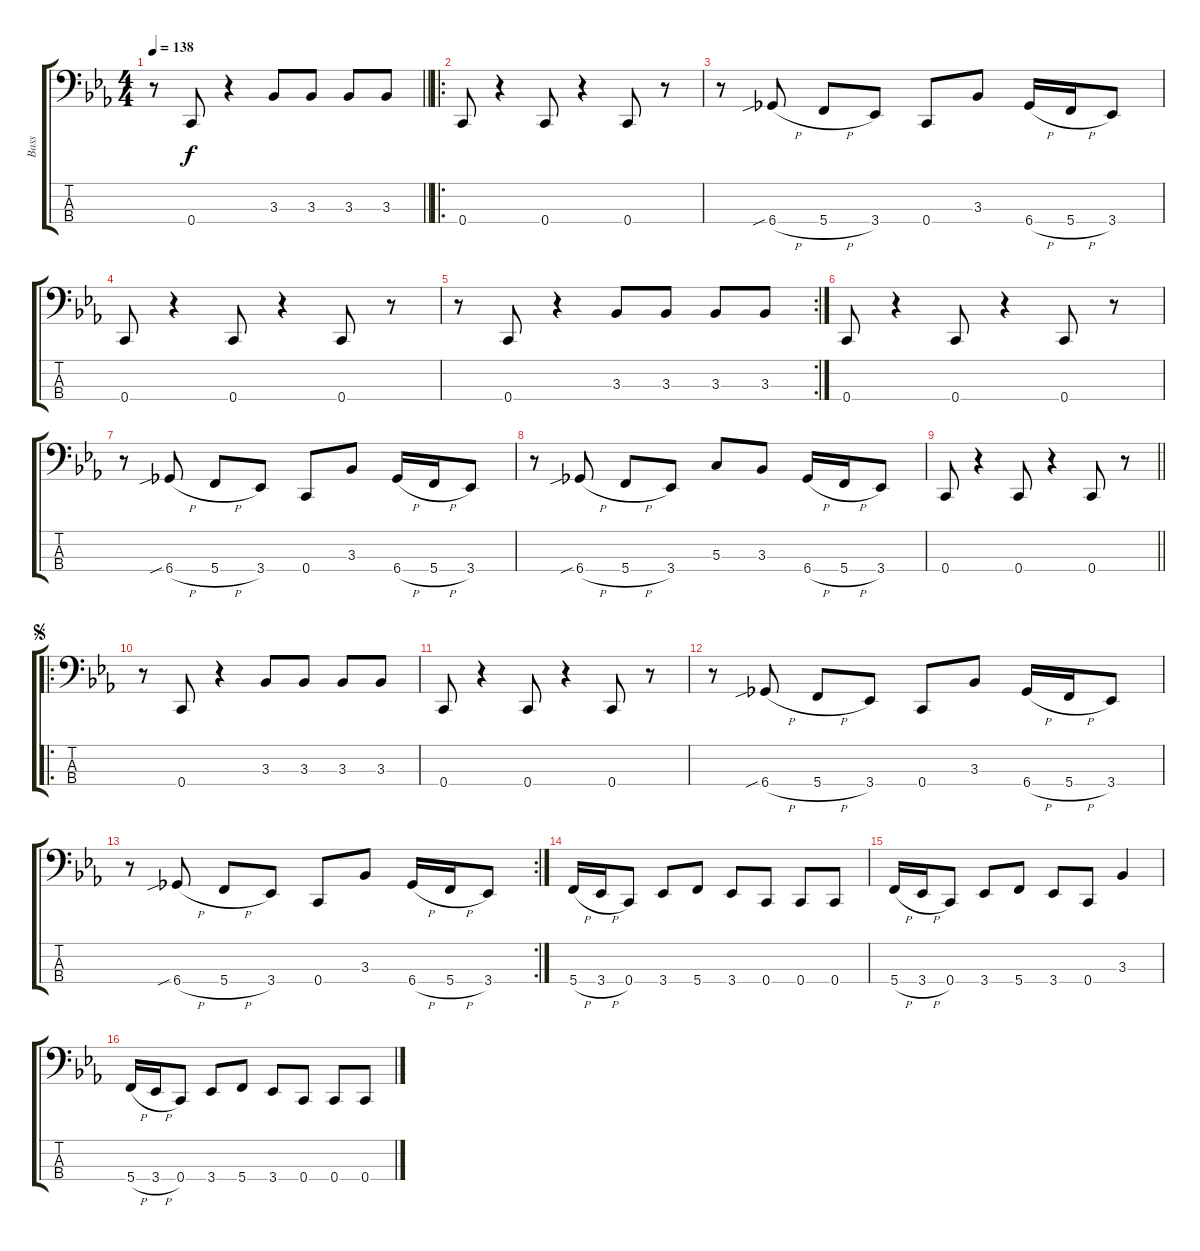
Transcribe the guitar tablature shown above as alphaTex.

\track ("Bass" "Bass") {instrument electricbassfinger}
\staff {score tabs}
\tuning (F2 C2 G1 C1) {hide}
\ts (4 4)
\tempo 138
\clef f4
\barLineRight lightlight
\ks eb
r.8{dy f} 0.4.8 r.4 3.3.8 3.3.8 3.3.8 3.3.8 |
\ro
0.4.8 r.4 0.4.8 r.4 0.4.8 r.8 |
r.8 6.4{sib h}.8 5.4{h}.8 3.4.8 0.4.8 3.3.8 6.4{h}.16 5.4{h}.16 3.4.8 |
0.4.8 r.4 0.4.8 r.4 0.4.8 r.8 |
\rc 2
r.8 0.4.8 r.4 3.3.8 3.3.8 3.3.8 3.3.8 |
0.4.8 r.4 0.4.8 r.4 0.4.8 r.8 |
r.8 6.4{sib h}.8 5.4{h}.8 3.4.8 0.4.8 3.3.8 6.4{h}.16 5.4{h}.16 3.4.8 |
r.8 6.4{sib h}.8 5.4{h}.8 3.4.8 5.3.8 3.3.8 6.4{h}.16 5.4{h}.16 3.4.8 |
\barLineRight lightlight
0.4.8 r.4 0.4.8 r.4 0.4.8 r.8 |
\ro
\jump segno
r.8 0.4.8 r.4 3.3.8 3.3.8 3.3.8 3.3.8 |
0.4.8 r.4 0.4.8 r.4 0.4.8 r.8 |
r.8 6.4{sib h}.8 5.4{h}.8 3.4.8 0.4.8 3.3.8 6.4{h}.16 5.4{h}.16 3.4.8 |
\rc 2
r.8 6.4{sib h}.8 5.4{h}.8 3.4.8 0.4.8 3.3.8 6.4{h}.16 5.4{h}.16 3.4.8 |
5.4{h}.16 3.4{h}.16 0.4.8 3.4.8 5.4.8 3.4.8 0.4.8 0.4.8 0.4.8 |
5.4{h}.16 3.4{h}.16 0.4.8 3.4.8 5.4.8 3.4.8 0.4.8 3.3.4 |
5.4{h}.16 3.4{h}.16 0.4.8 3.4.8 5.4.8 3.4.8 0.4.8 0.4.8 0.4.8
